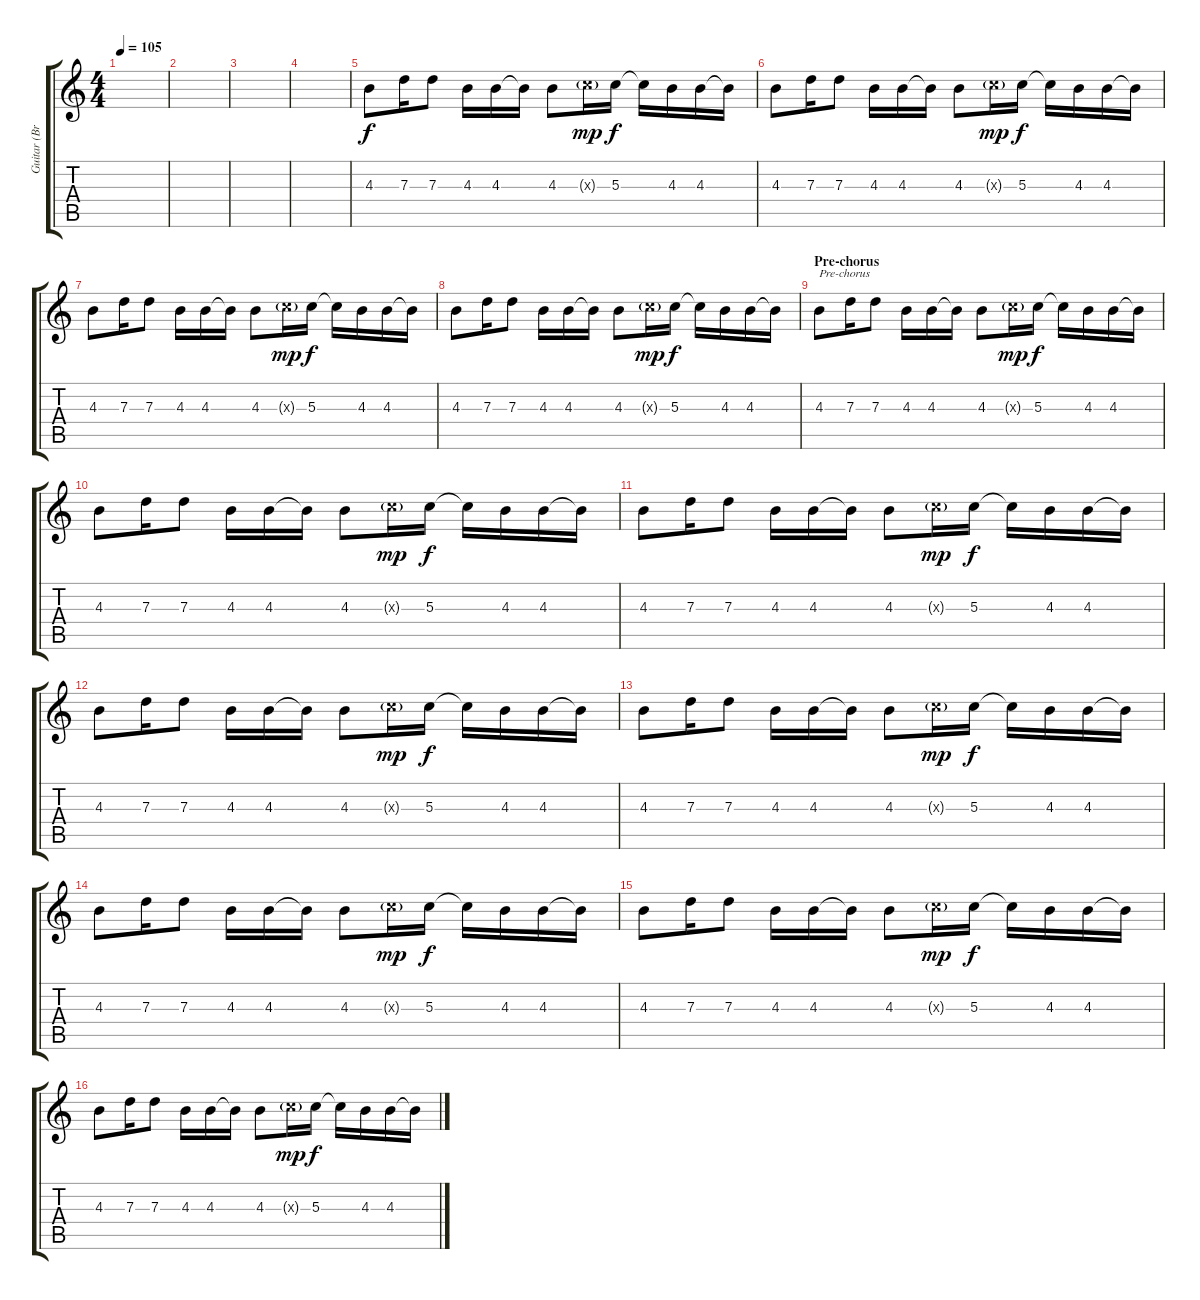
\track ("Guitar (Brad Delson)" "Guitar (Br") {instrument electricguitarmuted}
\staff {score tabs}
\tuning (E4 B3 G3 D3 A2 E2) {hide}
\ts (4 4)
\tempo 105
\clef g2
\ks c
|
|
|
|
4.3.8 7.3.16 7.3.8 4.3.16 4.3.16 4.3{t}.16 4.3.8 5.3{g x}.16{dy mp} 5.3.16{dy f} 5.3{t}.16 4.3.16 4.3.16 4.3{t}.16 |
4.3.8 7.3.16 7.3.8 4.3.16 4.3.16 4.3{t}.16 4.3.8 5.3{g x}.16{dy mp} 5.3.16{dy f} 5.3{t}.16 4.3.16 4.3.16 4.3{t}.16 |
4.3.8 7.3.16 7.3.8 4.3.16 4.3.16 4.3{t}.16 4.3.8 5.3{g x}.16{dy mp} 5.3.16{dy f} 5.3{t}.16 4.3.16 4.3.16 4.3{t}.16 |
4.3.8 7.3.16 7.3.8 4.3.16 4.3.16 4.3{t}.16 4.3.8 5.3{g x}.16{dy mp} 5.3.16{dy f} 5.3{t}.16 4.3.16 4.3.16 4.3{t}.16 |
\section ("" "Pre-chorus")
4.3.8{txt "Pre-chorus"} 7.3.16 7.3.8 4.3.16 4.3.16 4.3{t}.16 4.3.8 5.3{g x}.16{dy mp} 5.3.16{dy f} 5.3{t}.16 4.3.16 4.3.16 4.3{t}.16 |
4.3.8 7.3.16 7.3.8 4.3.16 4.3.16 4.3{t}.16 4.3.8 5.3{g x}.16{dy mp} 5.3.16{dy f} 5.3{t}.16 4.3.16 4.3.16 4.3{t}.16 |
4.3.8 7.3.16 7.3.8 4.3.16 4.3.16 4.3{t}.16 4.3.8 5.3{g x}.16{dy mp} 5.3.16{dy f} 5.3{t}.16 4.3.16 4.3.16 4.3{t}.16 |
4.3.8 7.3.16 7.3.8 4.3.16 4.3.16 4.3{t}.16 4.3.8 5.3{g x}.16{dy mp} 5.3.16{dy f} 5.3{t}.16 4.3.16 4.3.16 4.3{t}.16 |
4.3.8 7.3.16 7.3.8 4.3.16 4.3.16 4.3{t}.16 4.3.8 5.3{g x}.16{dy mp} 5.3.16{dy f} 5.3{t}.16 4.3.16 4.3.16 4.3{t}.16 |
4.3.8 7.3.16 7.3.8 4.3.16 4.3.16 4.3{t}.16 4.3.8 5.3{g x}.16{dy mp} 5.3.16{dy f} 5.3{t}.16 4.3.16 4.3.16 4.3{t}.16 |
4.3.8 7.3.16 7.3.8 4.3.16 4.3.16 4.3{t}.16 4.3.8 5.3{g x}.16{dy mp} 5.3.16{dy f} 5.3{t}.16 4.3.16 4.3.16 4.3{t}.16 |
4.3.8 7.3.16 7.3.8 4.3.16 4.3.16 4.3{t}.16 4.3.8 5.3{g x}.16{dy mp} 5.3.16{dy f} 5.3{t}.16 4.3.16 4.3.16 4.3{t}.16
